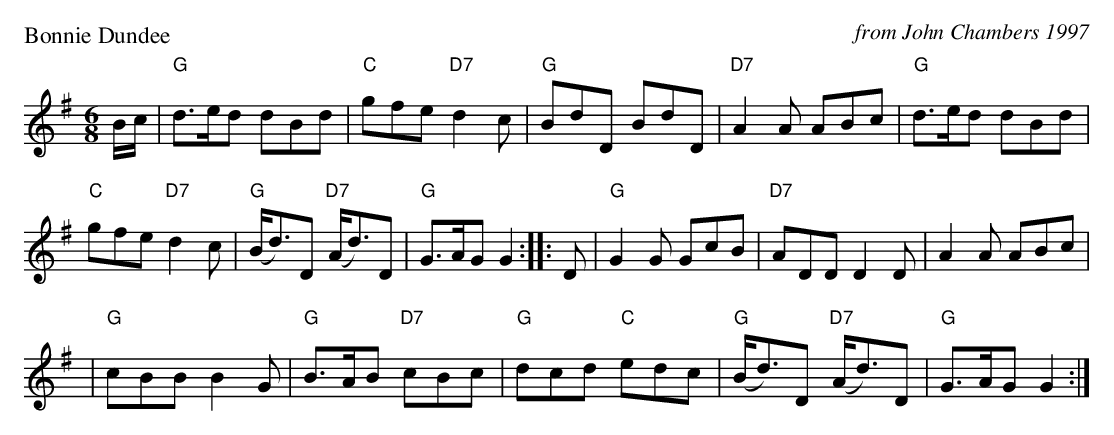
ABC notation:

X:1
P: Bonnie Dundee
C: from John Chambers 1997
M: 6/8
L: 1/8
K: G
B/c/| "G"d>ed dBd | "C"gfe "D7"d2c | "G"BdD BdD | "D7"A2A ABc | "G"d>ed dBd |
"C"gfe "D7"d2c | "G"(B<d)D "D7"(A<d)D | "G"G>AG G2 :||: D | "G"G2G GcB | "D7"ADD D2D | A2A ABc |
| "G"cBB B2G | "G"B>AB "D7"cBc | "G"dcd "C"edc | "G"(B<d)D "D7"(A<d)D | "G"G>AG G2 :|
